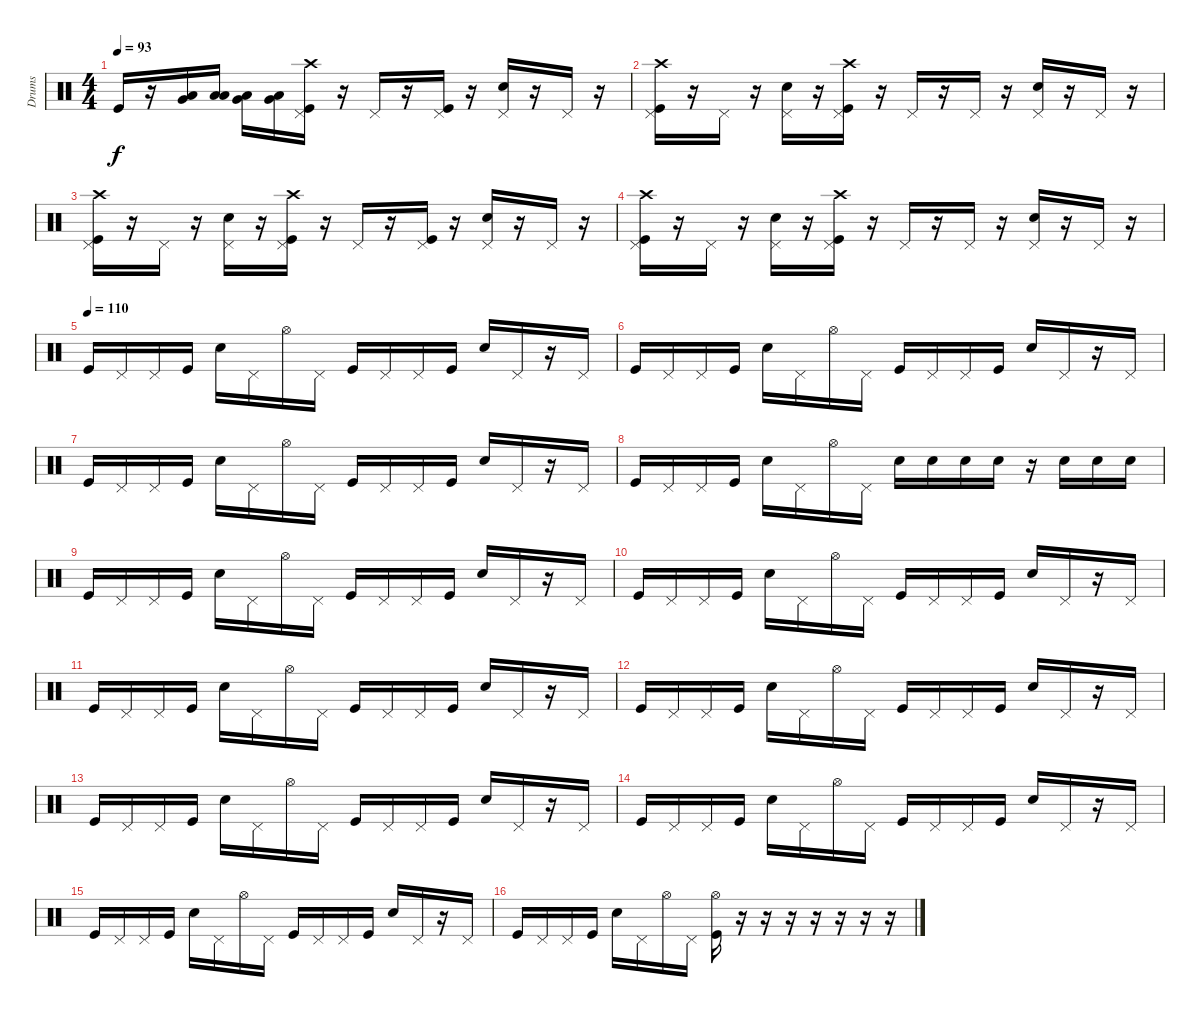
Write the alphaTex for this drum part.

\track ("Drums" "Drums") {instrument percussion}
\staff {score}
\articulation defaults
\ts (4 4)
\tempo 93
\clef neutral
\ks c "Kick (hit)".16{dy f}
r.16 ("Very Low Tom (hit)" "Low Floor Tom (hit)").16 ("Low Tom (hit)" "Low Floor Tom (hit)").16 ("Very Low Tom (hit)" "Low Floor Tom (hit)").16 ("Very Low Tom (hit)" "Low Floor Tom (hit)").16 ("Pedal Hi-Hat (hit)" "Crash high (hit)" "Kick (hit)").16 r.16 "Pedal Hi-Hat (hit)".16 r.16 ("Pedal Hi-Hat (hit)" "Kick (hit)").16 r.16 ("Pedal Hi-Hat (hit)" "Electric Snare (hit)").16 r.16 "Pedal Hi-Hat (hit)".16 r.16 |
("Pedal Hi-Hat (hit)" "Crash high (hit)" "Kick (hit)").16 r.16 "Pedal Hi-Hat (hit)".16 r.16 ("Pedal Hi-Hat (hit)" "Electric Snare (hit)").16 r.16 ("Pedal Hi-Hat (hit)" "Crash high (hit)" "Kick (hit)").16 r.16 "Pedal Hi-Hat (hit)".16 r.16 "Pedal Hi-Hat (hit)".16 r.16 ("Pedal Hi-Hat (hit)" "Electric Snare (hit)").16 r.16 "Pedal Hi-Hat (hit)".16 r.16 |
("Pedal Hi-Hat (hit)" "Crash high (hit)" "Kick (hit)").16 r.16 "Pedal Hi-Hat (hit)".16 r.16 ("Pedal Hi-Hat (hit)" "Electric Snare (hit)").16 r.16 ("Pedal Hi-Hat (hit)" "Crash high (hit)" "Kick (hit)").16 r.16 "Pedal Hi-Hat (hit)".16 r.16 ("Pedal Hi-Hat (hit)" "Kick (hit)").16 r.16 ("Pedal Hi-Hat (hit)" "Electric Snare (hit)").16 r.16 "Pedal Hi-Hat (hit)".16 r.16 |
("Pedal Hi-Hat (hit)" "Crash high (hit)" "Kick (hit)").16 r.16 "Pedal Hi-Hat (hit)".16 r.16 ("Pedal Hi-Hat (hit)" "Electric Snare (hit)").16 r.16 ("Pedal Hi-Hat (hit)" "Crash high (hit)" "Kick (hit)").16 r.16 "Pedal Hi-Hat (hit)".16 r.16 "Pedal Hi-Hat (hit)".16 r.16 ("Pedal Hi-Hat (hit)" "Electric Snare (hit)").16 r.16 "Pedal Hi-Hat (hit)".16 r.16 |
\tempo (110)
"Kick (hit)".16 "Pedal Hi-Hat (hit)".16 "Pedal Hi-Hat (hit)".16 "Kick (hit)".16 "Electric Snare (hit)".16 "Pedal Hi-Hat (hit)".16 "Hi-Hat (open)".16 "Pedal Hi-Hat (hit)".16 "Kick (hit)".16 "Pedal Hi-Hat (hit)".16 "Pedal Hi-Hat (hit)".16 "Kick (hit)".16 "Electric Snare (hit)".16 "Pedal Hi-Hat (hit)".16 r.16 "Pedal Hi-Hat (hit)".16 |
"Kick (hit)".16 "Pedal Hi-Hat (hit)".16 "Pedal Hi-Hat (hit)".16 "Kick (hit)".16 "Electric Snare (hit)".16 "Pedal Hi-Hat (hit)".16 "Hi-Hat (open)".16 "Pedal Hi-Hat (hit)".16 "Kick (hit)".16 "Pedal Hi-Hat (hit)".16 "Pedal Hi-Hat (hit)".16 "Kick (hit)".16 "Electric Snare (hit)".16 "Pedal Hi-Hat (hit)".16 r.16 "Pedal Hi-Hat (hit)".16 |
"Kick (hit)".16 "Pedal Hi-Hat (hit)".16 "Pedal Hi-Hat (hit)".16 "Kick (hit)".16 "Electric Snare (hit)".16 "Pedal Hi-Hat (hit)".16 "Hi-Hat (open)".16 "Pedal Hi-Hat (hit)".16 "Kick (hit)".16 "Pedal Hi-Hat (hit)".16 "Pedal Hi-Hat (hit)".16 "Kick (hit)".16 "Electric Snare (hit)".16 "Pedal Hi-Hat (hit)".16 r.16 "Pedal Hi-Hat (hit)".16 |
"Kick (hit)".16 "Pedal Hi-Hat (hit)".16 "Pedal Hi-Hat (hit)".16 "Kick (hit)".16 "Electric Snare (hit)".16 "Pedal Hi-Hat (hit)".16 "Hi-Hat (open)".16 "Pedal Hi-Hat (hit)".16 "Electric Snare (hit)".16 "Electric Snare (hit)".16 "Electric Snare (hit)".16 "Electric Snare (hit)".16 r.16 "Electric Snare (hit)".16 "Electric Snare (hit)".16 "Electric Snare (hit)".16 |
"Kick (hit)".16 "Pedal Hi-Hat (hit)".16 "Pedal Hi-Hat (hit)".16 "Kick (hit)".16 "Electric Snare (hit)".16 "Pedal Hi-Hat (hit)".16 "Hi-Hat (open)".16 "Pedal Hi-Hat (hit)".16 "Kick (hit)".16 "Pedal Hi-Hat (hit)".16 "Pedal Hi-Hat (hit)".16 "Kick (hit)".16 "Electric Snare (hit)".16 "Pedal Hi-Hat (hit)".16 r.16 "Pedal Hi-Hat (hit)".16 |
"Kick (hit)".16 "Pedal Hi-Hat (hit)".16 "Pedal Hi-Hat (hit)".16 "Kick (hit)".16 "Electric Snare (hit)".16 "Pedal Hi-Hat (hit)".16 "Hi-Hat (open)".16 "Pedal Hi-Hat (hit)".16 "Kick (hit)".16 "Pedal Hi-Hat (hit)".16 "Pedal Hi-Hat (hit)".16 "Kick (hit)".16 "Electric Snare (hit)".16 "Pedal Hi-Hat (hit)".16 r.16 "Pedal Hi-Hat (hit)".16 |
"Kick (hit)".16 "Pedal Hi-Hat (hit)".16 "Pedal Hi-Hat (hit)".16 "Kick (hit)".16 "Electric Snare (hit)".16 "Pedal Hi-Hat (hit)".16 "Hi-Hat (open)".16 "Pedal Hi-Hat (hit)".16 "Kick (hit)".16 "Pedal Hi-Hat (hit)".16 "Pedal Hi-Hat (hit)".16 "Kick (hit)".16 "Electric Snare (hit)".16 "Pedal Hi-Hat (hit)".16 r.16 "Pedal Hi-Hat (hit)".16 |
"Kick (hit)".16 "Pedal Hi-Hat (hit)".16 "Pedal Hi-Hat (hit)".16 "Kick (hit)".16 "Electric Snare (hit)".16 "Pedal Hi-Hat (hit)".16 "Hi-Hat (open)".16 "Pedal Hi-Hat (hit)".16 "Kick (hit)".16 "Pedal Hi-Hat (hit)".16 "Pedal Hi-Hat (hit)".16 "Kick (hit)".16 "Electric Snare (hit)".16 "Pedal Hi-Hat (hit)".16 r.16 "Pedal Hi-Hat (hit)".16 |
"Kick (hit)".16 "Pedal Hi-Hat (hit)".16 "Pedal Hi-Hat (hit)".16 "Kick (hit)".16 "Electric Snare (hit)".16 "Pedal Hi-Hat (hit)".16 "Hi-Hat (open)".16 "Pedal Hi-Hat (hit)".16 "Kick (hit)".16 "Pedal Hi-Hat (hit)".16 "Pedal Hi-Hat (hit)".16 "Kick (hit)".16 "Electric Snare (hit)".16 "Pedal Hi-Hat (hit)".16 r.16 "Pedal Hi-Hat (hit)".16 |
"Kick (hit)".16 "Pedal Hi-Hat (hit)".16 "Pedal Hi-Hat (hit)".16 "Kick (hit)".16 "Electric Snare (hit)".16 "Pedal Hi-Hat (hit)".16 "Hi-Hat (open)".16 "Pedal Hi-Hat (hit)".16 "Kick (hit)".16 "Pedal Hi-Hat (hit)".16 "Pedal Hi-Hat (hit)".16 "Kick (hit)".16 "Electric Snare (hit)".16 "Pedal Hi-Hat (hit)".16 r.16 "Pedal Hi-Hat (hit)".16 |
"Kick (hit)".16 "Pedal Hi-Hat (hit)".16 "Pedal Hi-Hat (hit)".16 "Kick (hit)".16 "Electric Snare (hit)".16 "Pedal Hi-Hat (hit)".16 "Hi-Hat (open)".16 "Pedal Hi-Hat (hit)".16 "Kick (hit)".16 "Pedal Hi-Hat (hit)".16 "Pedal Hi-Hat (hit)".16 "Kick (hit)".16 "Electric Snare (hit)".16 "Pedal Hi-Hat (hit)".16 r.16 "Pedal Hi-Hat (hit)".16 |
"Kick (hit)".16 "Pedal Hi-Hat (hit)".16 "Pedal Hi-Hat (hit)".16 "Kick (hit)".16 "Electric Snare (hit)".16 "Pedal Hi-Hat (hit)".16 "Hi-Hat (open)".16 "Pedal Hi-Hat (hit)".16 ("Hi-Hat (open)" "Kick (hit)").16 r.16 r.16 r.16 r.16 r.16 r.16 r.16
